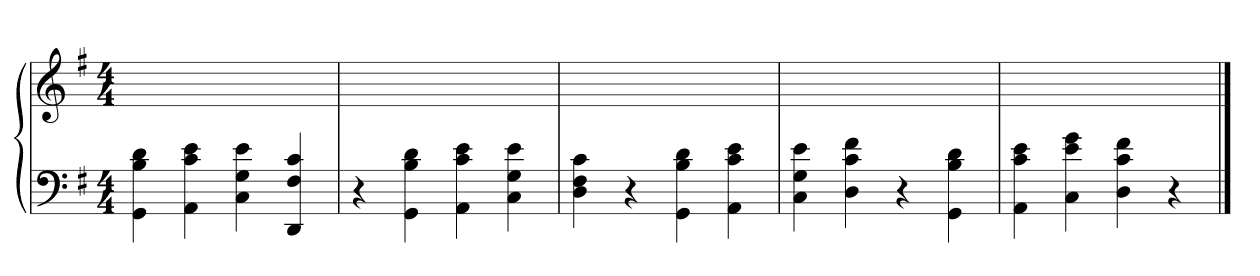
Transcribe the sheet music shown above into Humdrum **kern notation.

**kern	**kern
*part2	*part1
*staff2	*staff1
*clefF4	*clefG2
*k[f#]	*k[f#]
*G:	*G:
*M4/4	*M4/4
*MM60	*MM60
=1	=1
4GG 4B 4d	1ryy
4AA 4c 4e	.
4C 4G 4e	.
4DD 4F# 4c	.
=2	=2
4r	1ryy
4GG 4B 4d	.
4AA 4c 4e	.
4C 4G 4e	.
=3	=3
4D 4F# 4c	1ryy
4r	.
4GG 4B 4d	.
4AA 4c 4e	.
=4	=4
4C 4G 4e	1ryy
4D 4c 4f#	.
4r	.
4GG 4B 4d	.
=5	=5
4AA 4c 4e	1ryy
4C 4e 4g	.
4D 4c 4f#	.
4r	.
==	==
*-	*-
